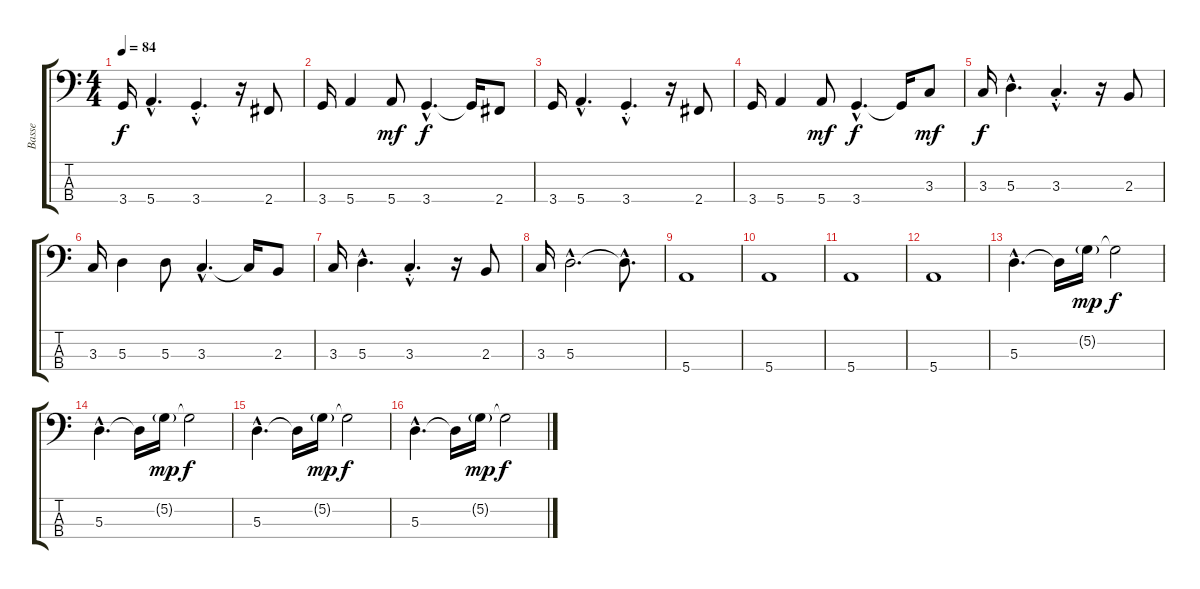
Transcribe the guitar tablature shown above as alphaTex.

\track ("Basse" "Basse") {instrument electricbassfinger}
\staff {score tabs}
\tuning (G2 D2 A1 E1) {hide}
\ts (4 4)
\tempo 84
\clef f4
\ks c
3.4.16{dy f} 5.4{hac}.4{d} 3.4{hac st}.4{d} r.16 2.4.8 |
3.4.16 5.4.4 5.4.8{dy mf} 3.4{hac}.4{d dy f} 3.4{t}.16 2.4.8 |
3.4.16 5.4{hac}.4{d} 3.4{hac st}.4{d} r.16 2.4.8 |
3.4.16 5.4.4 5.4.8{dy mf} 3.4{hac}.4{d dy f} 3.4{t}.16 3.3.8{dy mf} |
3.3.16{dy f} 5.3{hac}.4{d} 3.3{hac st}.4{d} r.16 2.3.8 |
3.3.16 5.3.4 5.3.8 3.3{hac}.4{d} 3.3{t}.16 2.3.8 |
3.3.16 5.3{hac}.4{d} 3.3{hac st}.4{d} r.16 2.3.8 |
3.3.16 5.3{hac}.2{d} 5.3{hac t}.8{d} |
5.4.1 |
5.4.1 |
5.4.1 |
5.4.1 |
5.3{hac}.4{d} 5.3{t}.16 5.2{g}.16{dy mp} 5.2{t}.2{dy f} |
5.3{hac}.4{d} 5.3{t}.16 5.2{g}.16{dy mp} 5.2{t}.2{dy f} |
5.3{hac}.4{d} 5.3{t}.16 5.2{g}.16{dy mp} 5.2{t}.2{dy f} |
5.3{hac}.4{d} 5.3{t}.16 5.2{g}.16{dy mp} 5.2{t}.2{dy f}
